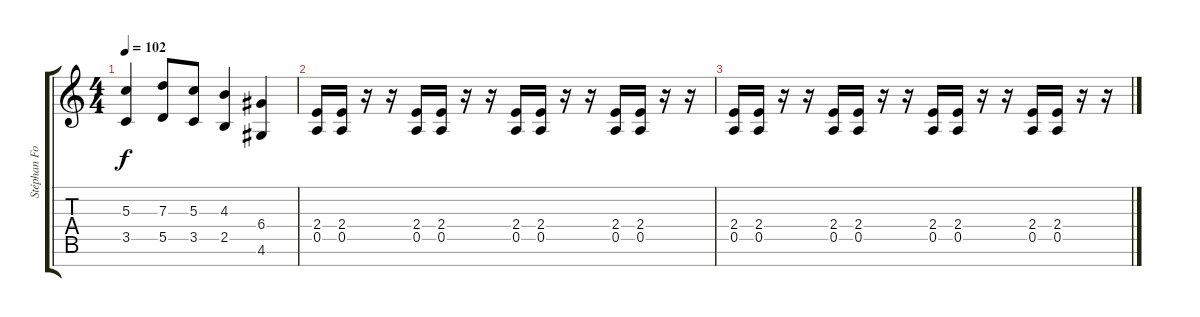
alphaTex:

\track ("Stéphan Forté" "Stéphan Fo") {instrument distortionguitar}
\staff {score tabs}
\tuning (E4 B3 G3 D3 A2 E2 B1) {hide}
\ts (4 4)
\tempo 102
\clef g2
\ks c
(5.3 3.5).4{dy f} (7.3 5.5).8 (5.3 3.5).8 (4.3 2.5).4 (6.4 4.6).4 |
(2.4 0.5).16{volume 0} (2.4 0.5).16 r.16 r.16 (2.4 0.5).16 (2.4 0.5).16 r.16 r.16 (2.4 0.5).16 (2.4 0.5).16 r.16 r.16 (2.4 0.5).16 (2.4 0.5).16 r.16 r.16 |
(2.4 0.5).16 (2.4 0.5).16 r.16 r.16 (2.4 0.5).16 (2.4 0.5).16 r.16 r.16 (2.4 0.5).16 (2.4 0.5).16 r.16 r.16 (2.4 0.5).16 (2.4 0.5).16 r.16 r.16
